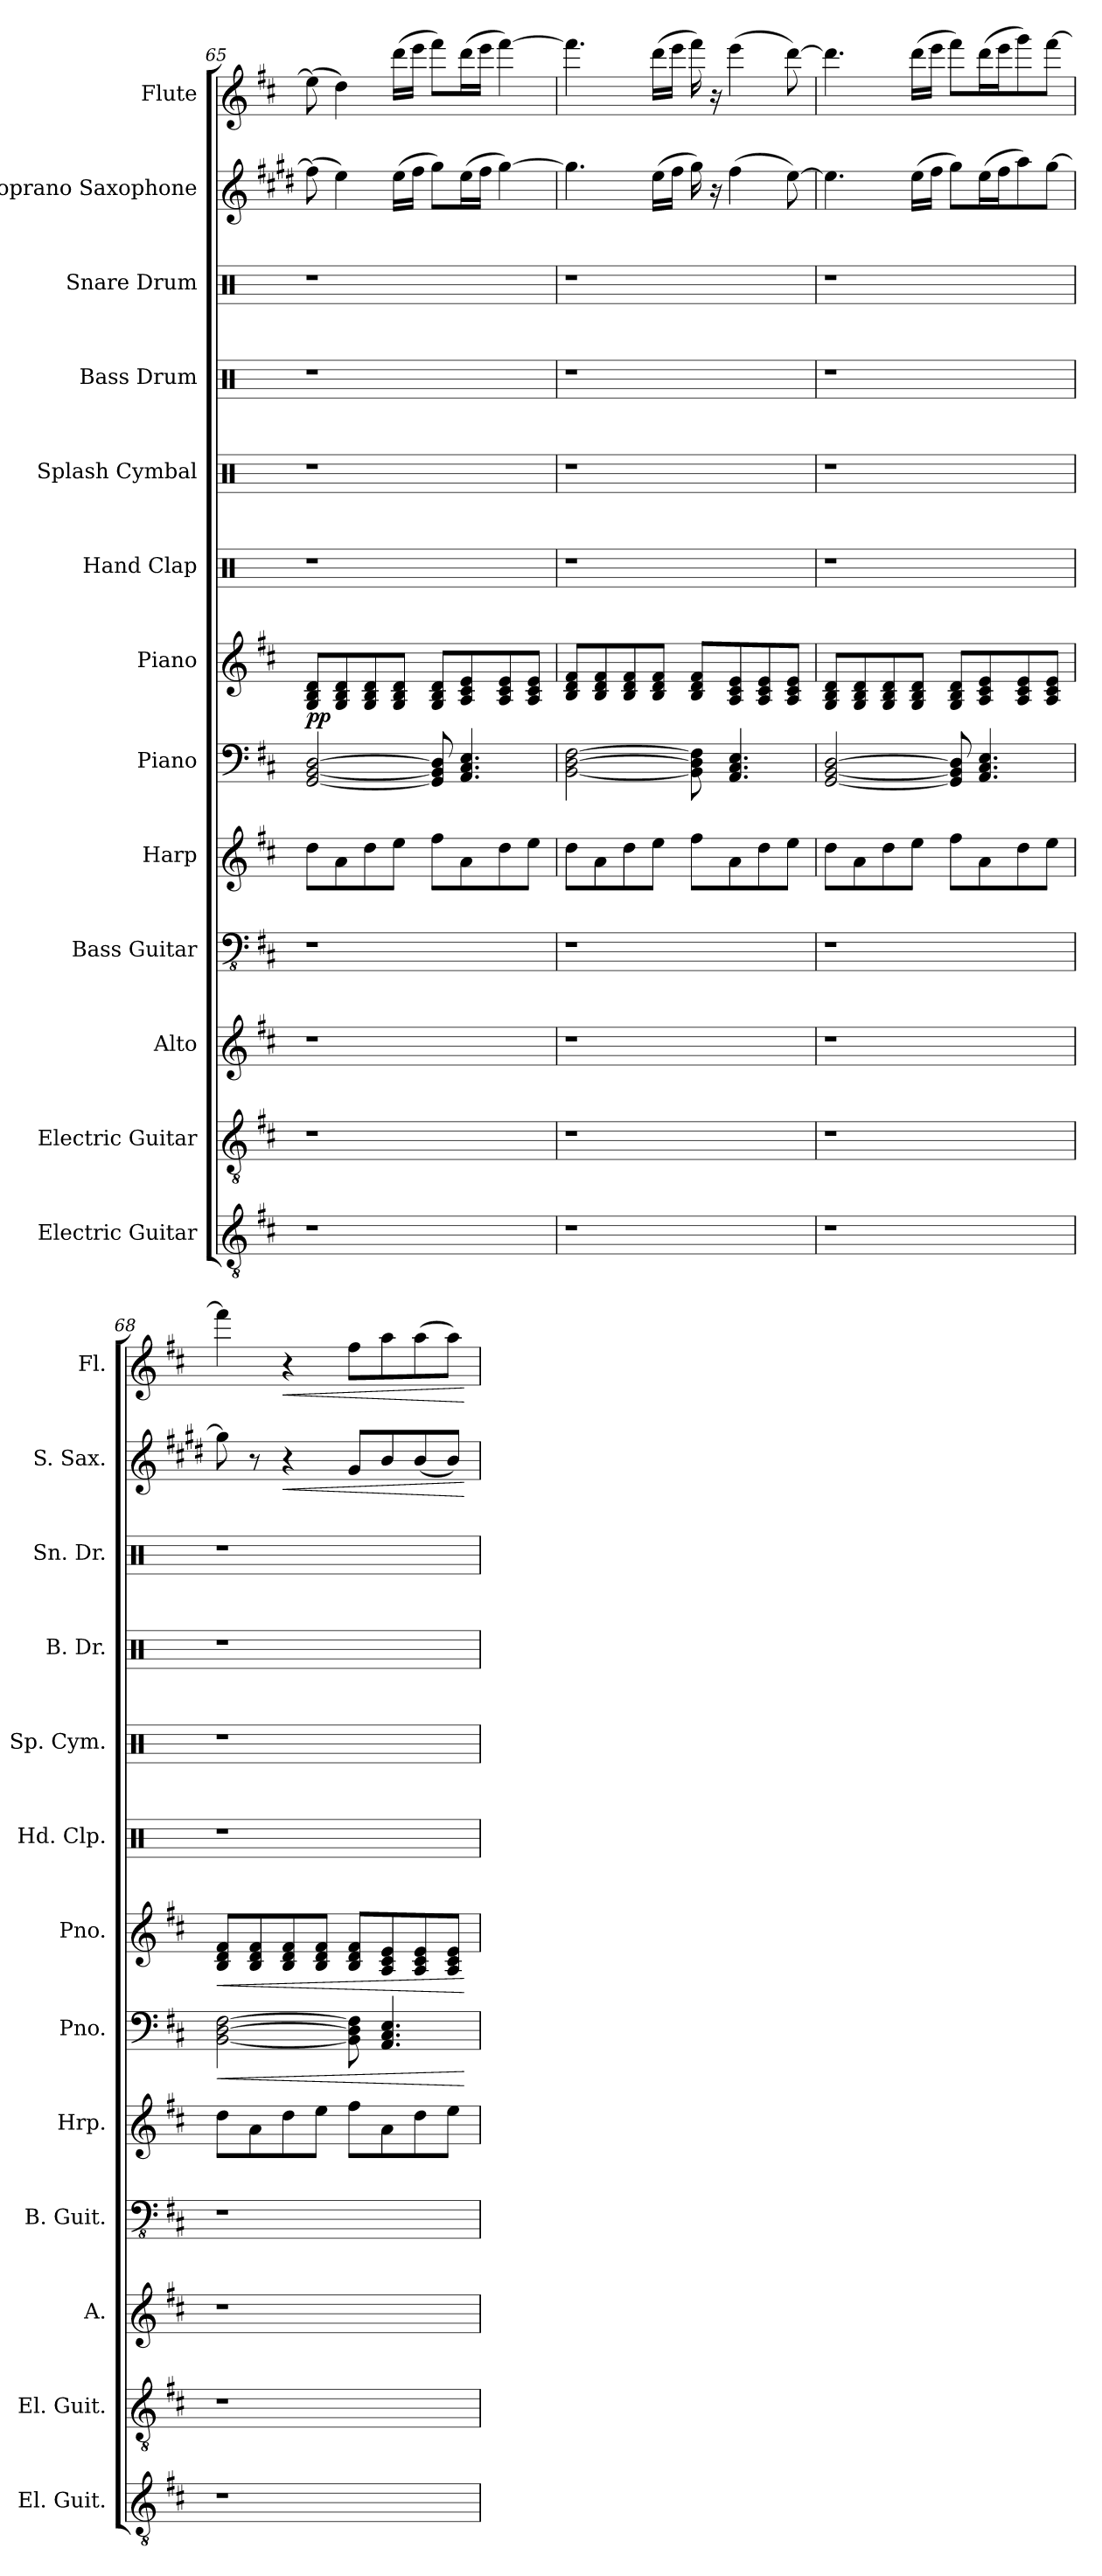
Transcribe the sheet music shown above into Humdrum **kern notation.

**kern	**kern	**kern	**kern	**kern	**kern	**dynam	**kern	**dynam	**kern	**kern	**kern	**kern	**kern	**dynam	**kern	**dynam
*part13	*part12	*part11	*part10	*part9	*part8	*part8	*part7	*part7	*part6	*part5	*part4	*part3	*part2	*part2	*part1	*part1
*staff13	*staff12	*staff11	*staff10	*staff9	*staff8	*staff8	*staff7	*staff7	*staff6	*staff5	*staff4	*staff3	*staff2	*staff2	*staff1	*staff1
*I"Electric Guitar	*I"Electric Guitar	*I"Alto	*I"Bass Guitar	*I"Harp	*I"Piano	*	*I"Piano	*	*I"Hand Clap	*I"Splash Cymbal	*I"Bass Drum	*I"Snare Drum	*I"Soprano Saxophone	*	*I"Flute	*
*I'El. Guit.	*I'El. Guit.	*I'A.	*I'B. Guit.	*I'Hrp.	*I'Pno.	*	*I'Pno.	*	*I'Hd. Clp.	*I'Sp. Cym.	*I'B. Dr.	*I'Sn. Dr.	*I'S. Sax.	*	*I'Fl.	*
!!LO:PB:g=z
*clefGv2	*clefGv2	*clefG2	*clefFv4	*clefG2	*clefF4	*	*clefG2	*	*clefX	*clefX	*clefX	*clefX	*clefG2	*	*clefG2	*
*	*	*	*	*	*	*	*	*	*	*	*	*	*ITrd1c2	*	*	*
*k[f#c#]	*k[f#c#]	*k[f#c#]	*k[f#c#]	*k[f#c#]	*k[f#c#]	*	*k[f#c#]	*	*k[]	*k[]	*k[]	*k[]	*k[f#c#]	*	*k[f#c#]	*
=65	=65	=65	=65	=65	=65	=65	=65	=65	=65	=65	=65	=65	=65	=65	=65	=65
!	!	!	!	!	!	!	!	!LO:DY:b	!	!	!	!	!	!	!	!
1r	1r	1r	1r	8dd\L	[2GG/ [2BB/ [2D/	.	8G/ 8B/ 8d/L	pp	1r	1r	1r	1r	(8ee\]	.	(8ee\]	.
.	.	.	.	8a\	.	.	8G/ 8B/ 8d/	.	.	.	.	.	4dd\)	.	4dd\)	.
.	.	.	.	8dd\	.	.	8G/ 8B/ 8d/	.	.	.	.	.	.	.	.	.
.	.	.	.	8ee\J	.	.	8G/ 8B/ 8d/J	.	.	.	.	.	(16dd\LL	.	(16ddd\LL	.
.	.	.	.	.	.	.	.	.	.	.	.	.	16ee\JJ	.	16eee\JJ	.
.	.	.	.	8ff#\L	8GG/] 8BB/] 8D/]	.	8G/ 8B/ 8d/L	.	.	.	.	.	8ff#\L)	.	8fff#\L)	.
.	.	.	.	8a\	4.AA/ 4.C#/ 4.E/	.	8A/ 8c#/ 8e/	.	.	.	.	.	(16dd\L	.	(16ddd\L	.
.	.	.	.	.	.	.	.	.	.	.	.	.	16ee\JJ	.	16eee\JJ	.
.	.	.	.	8dd\	.	.	8A/ 8c#/ 8e/	.	.	.	.	.	[4ff#\)	.	[4fff#\)	.
.	.	.	.	8ee\J	.	.	8A/ 8c#/ 8e/J	.	.	.	.	.	.	.	.	.
=66	=66	=66	=66	=66	=66	=66	=66	=66	=66	=66	=66	=66	=66	=66	=66	=66
1r	1r	1r	1r	8dd\L	[2BB\ [2D\ [2F#\	.	8B/ 8d/ 8f#/L	.	1r	1r	1r	1r	4.ff#\]	.	4.fff#\]	.
.	.	.	.	8a\	.	.	8B/ 8d/ 8f#/	.	.	.	.	.	.	.	.	.
.	.	.	.	8dd\	.	.	8B/ 8d/ 8f#/	.	.	.	.	.	.	.	.	.
.	.	.	.	8ee\J	.	.	8B/ 8d/ 8f#/J	.	.	.	.	.	(16dd\LL	.	(16ddd\LL	.
.	.	.	.	.	.	.	.	.	.	.	.	.	16ee\JJ	.	16eee\JJ	.
.	.	.	.	8ff#\L	8BB\] 8D\] 8F#\]	.	8B/ 8d/ 8f#/L	.	.	.	.	.	16ff#\)	.	16fff#\)	.
.	.	.	.	.	.	.	.	.	.	.	.	.	16r	.	16r	.
.	.	.	.	8a\	4.AA/ 4.C#/ 4.E/	.	8A/ 8c#/ 8e/	.	.	.	.	.	(4ee\	.	(4eee\	.
.	.	.	.	8dd\	.	.	8A/ 8c#/ 8e/	.	.	.	.	.	.	.	.	.
.	.	.	.	8ee\J	.	.	8A/ 8c#/ 8e/J	.	.	.	.	.	[8dd\)	.	[8ddd\)	.
=67	=67	=67	=67	=67	=67	=67	=67	=67	=67	=67	=67	=67	=67	=67	=67	=67
1r	1r	1r	1r	8dd\L	[2GG/ [2BB/ [2D/	.	8G/ 8B/ 8d/L	.	1r	1r	1r	1r	4.dd\]	.	4.ddd\]	.
.	.	.	.	8a\	.	.	8G/ 8B/ 8d/	.	.	.	.	.	.	.	.	.
.	.	.	.	8dd\	.	.	8G/ 8B/ 8d/	.	.	.	.	.	.	.	.	.
.	.	.	.	8ee\J	.	.	8G/ 8B/ 8d/J	.	.	.	.	.	(16dd\LL	.	(16ddd\LL	.
.	.	.	.	.	.	.	.	.	.	.	.	.	16ee\JJ	.	16eee\JJ	.
.	.	.	.	8ff#\L	8GG/] 8BB/] 8D/]	.	8G/ 8B/ 8d/L	.	.	.	.	.	8ff#\L)	.	8fff#\L)	.
.	.	.	.	8a\	4.AA/ 4.C#/ 4.E/	.	8A/ 8c#/ 8e/	.	.	.	.	.	(16dd\L	.	(16ddd\L	.
.	.	.	.	.	.	.	.	.	.	.	.	.	16ee\J	.	16eee\J	.
.	.	.	.	8dd\	.	.	8A/ 8c#/ 8e/	.	.	.	.	.	8gg\)	.	8ggg\)	.
.	.	.	.	8ee\J	.	.	8A/ 8c#/ 8e/J	.	.	.	.	.	[8ff#\J	.	[8fff#\J	.
!!LO:PB:g=z
=68	=68	=68	=68	=68	=68	=68	=68	=68	=68	=68	=68	=68	=68	=68	=68	=68
!	!	!	!	!	!	!LO:HP:b	!	!LO:HP:b	!	!	!	!	!	!	!	!
1r	1r	1r	1r	8dd\L	[2BB\ [2D\ [2F#\	<	8B/ 8d/ 8f#/L	<	1r	1r	1r	1r	8ff#\]	.	4fff#\]	.
.	.	.	.	8a\	.	.	8B/ 8d/ 8f#/	.	.	.	.	.	8r	.	.	.
!	!	!	!	!	!	!	!	!	!	!	!	!	!	!LO:HP:b	!	!LO:HP:b
.	.	.	.	8dd\	.	.	8B/ 8d/ 8f#/	.	.	.	.	.	4r	<	4r	<
.	.	.	.	8ee\J	.	.	8B/ 8d/ 8f#/J	.	.	.	.	.	.	.	.	.
.	.	.	.	8ff#\L	8BB\] 8D\] 8F#\]	.	8B/ 8d/ 8f#/L	.	.	.	.	.	8f#/L	.	8ff#\L	.
.	.	.	.	8a\	4.AA/ 4.C#/ 4.E/	.	8A/ 8c#/ 8e/	.	.	.	.	.	8a/	.	8aa\	.
.	.	.	.	8dd\	.	.	8A/ 8c#/ 8e/	.	.	.	.	.	(8a/	.	(8aa\	.
.	.	.	.	8ee\J	.	.	8A/ 8c#/ 8e/J	.	.	.	.	.	8a/J)	.	8aa\J)	.
.	.	.	.	.	.	[	.	[	.	.	.	.	.	[	.	[
=	=	=	=	=	=	=	=	=	=	=	=	=	=	=	=	=
*-	*-	*-	*-	*-	*-	*-	*-	*-	*-	*-	*-	*-	*-	*-	*-	*-
